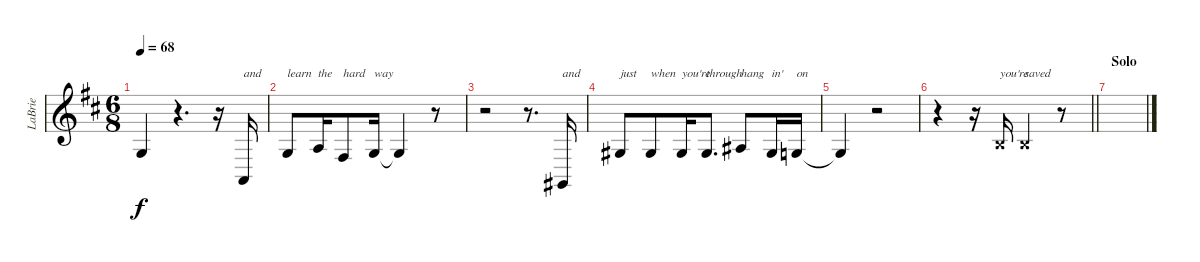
\track ("LaBrie" "LaBrie") {instrument clarinet}
\staff {score}
\tuning (E4 B3 G3 D3 A2 E2) {hide}
\ts (6 8)
\tempo 68
\clef g2
\ks d
0.3{t}.4{dy f} r.4{d} r.16 0.5.16{txt "and"} |
0.3.8{txt "learn"} 2.3.16{txt "the"} 4.4.8{txt "hard"} 0.3.16{txt "way"} 0.3{t}.4 r.8 |
r.2 r.8{d} 4.6.16{txt "and"} |
1.3.8{txt "just"} 1.3.8{txt "when"} 1.3.16{txt "you're"} 1.3.8{d txt "through"} 3.3.8{txt "hang"} 1.3.16{txt "in'"} 0.3.16{txt "on"} |
0.3{t}.4 r.2 |
\barLineRight lightlight
r.4 r.16 0.2{x}.16{txt "you're"} 0.2{x}.4{txt "saved"} r.8 |
\section ("" "Solo")
